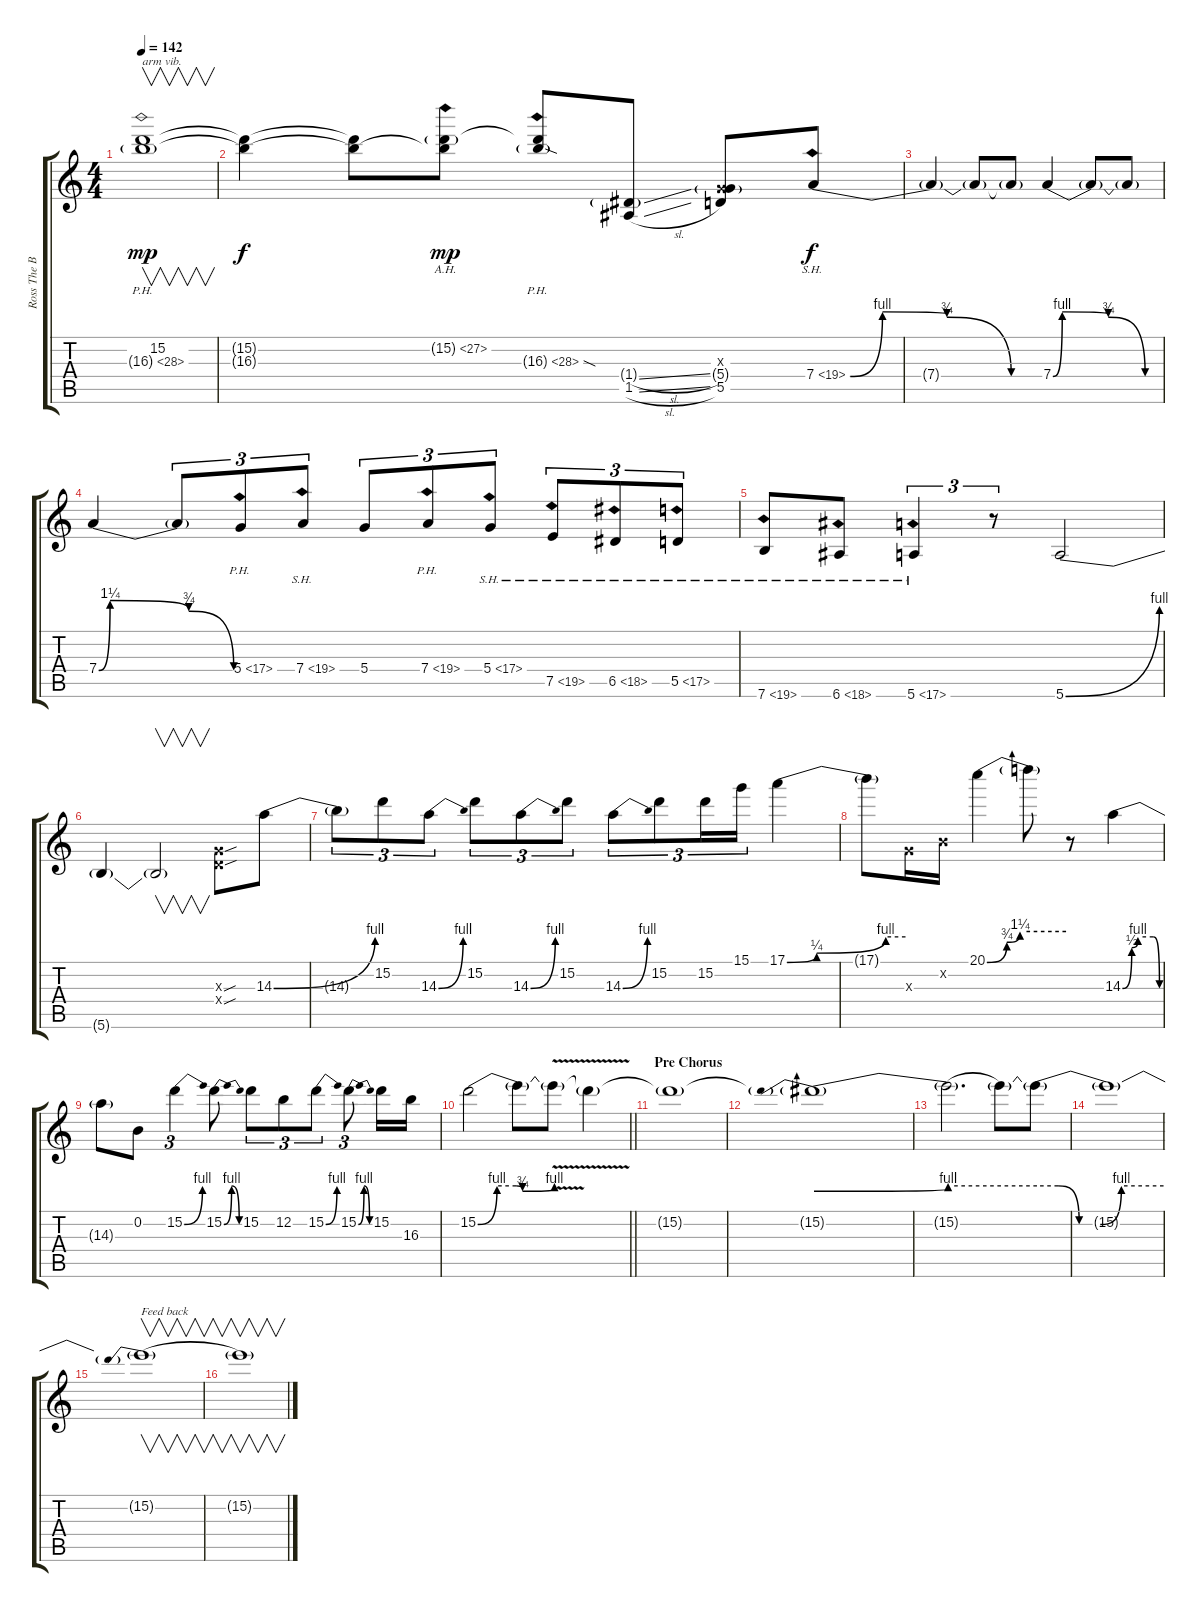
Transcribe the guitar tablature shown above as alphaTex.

\track ("Ross The Boss-Solo" "Ross The B") {instrument distortionguitar}
\staff {score tabs}
\tuning (E4 B3 G3 D3 A2 E2) {hide}
\ts (4 4)
\tempo 142
\clef g2
\ks c
(15.2{t} 16.3{ph 12 g}).1{v txt "arm vib." dy mp} |
(15.2{t} 16.3{t}).4{dy f} (15.2{t} 16.3{t}).8 (15.2{ah 12 g} 16.3{t}).8{dy mp} (15.2{t} 16.3{ph 12 sod g}).8 (1.4{sl g} 1.5{sl}).8 (0.3{x} 5.4{g} 5.5).8 7.4{be (custom 0 0 10 4 30 3 50 0 60 0) sh 12}.8{dy f} |
7.4{t}.4 7.4{t}.8 7.4{t}.8 7.4{be (custom 0 0 5 4 30 3 50 0 60 0)}.4 7.4{t}.8 7.4{t}.8 |
7.4{be (custom 0 0 5 5 40 3 60 0)}.4 7.4{t}.8{tu (3 2)} 5.4{ph 12}.8{tu (3 2)} 7.4{sh 12}.8{tu (3 2)} 5.4.8{tu (3 2)} 7.4{ph 12}.8{tu (3 2)} 5.4{sh 12}.8{tu (3 2)} 7.5{sh 12}.8{tu (3 2)} 6.5{sh 12}.8{tu (3 2)} 5.5{sh 12}.8{tu (3 2)} |
7.6{sh 12}.8 6.6{sh 12}.8 5.6{sh 12}.4{tu (3 2)} r.8{tu (3 2)} 5.6{be (bend 0 0 60 4)}.2 |
5.6{t}.4 5.6{t}.2{v} (0.3{sou x} 0.4{sou x}).8 14.3{be (bend 0 0 60 4)}.8 |
14.3{t}.8{tu (3 2)} 15.2.8{tu (3 2)} 14.3{be (bend 0 0 60 4)}.8{tu (3 2)} 15.2.8{tu (3 2)} 14.3{be (bend 0 0 60 4)}.8{tu (3 2)} 15.2.8{tu (3 2)} 14.3{be (bend 0 0 60 4)}.8{tu (3 2)} 15.2.8{tu (3 2)} 15.2.16{tu (3 2)} 15.1.16{tu (3 2)} 17.1{be (custom 0 0 15 1 50 4 60 4)}.4 |
17.1{t}.8 0.3{x}.16 0.2{x}.16 20.1{be (custom 0 0 15 3 25 5 60 5)}.4 20.1{t}.8 r.8 14.3{be (custom 0 0 15 2 25 4 50 4 60 0)}.4 |
14.3{t}.8 0.2.8 15.2{be (bend 0 0 60 4)}.4{tu (3 2)} 15.2{be (bendrelease 0 0 20 4 45 4 60 0)}.8 15.2.8{tu (3 2)} 12.2.8{tu (3 2)} 15.2{be (bend 0 0 60 4)}.8{tu (3 2)} 15.2{be (bendrelease 0 0 20 4 45 4 60 0)}.8{tu (3 2)} 15.2.16 16.3.16 |
\barLineRight lightlight
15.2{be (custom 0 0 15 4 30 4 35 3 60 4)}.2 15.2{t}.8 15.2{v t}.8 15.2{t}.4 |
\section ("" "Pre Chorus")
15.2{t}.1 |
15.2{be (prebendbend 0 3 60 4) t}.1 |
15.2{be (hold 0 4 60 4) t}.2{d} 15.2{t}.8 15.2{be (custom 0 4 10 4 20 0 30 0 40 4 60 4) t}.8 |
15.2{t}.1 |
15.2{be (prebend 0 4 60 4) t}.1{v txt "Feed back"} |
15.2{t}.1{v}
